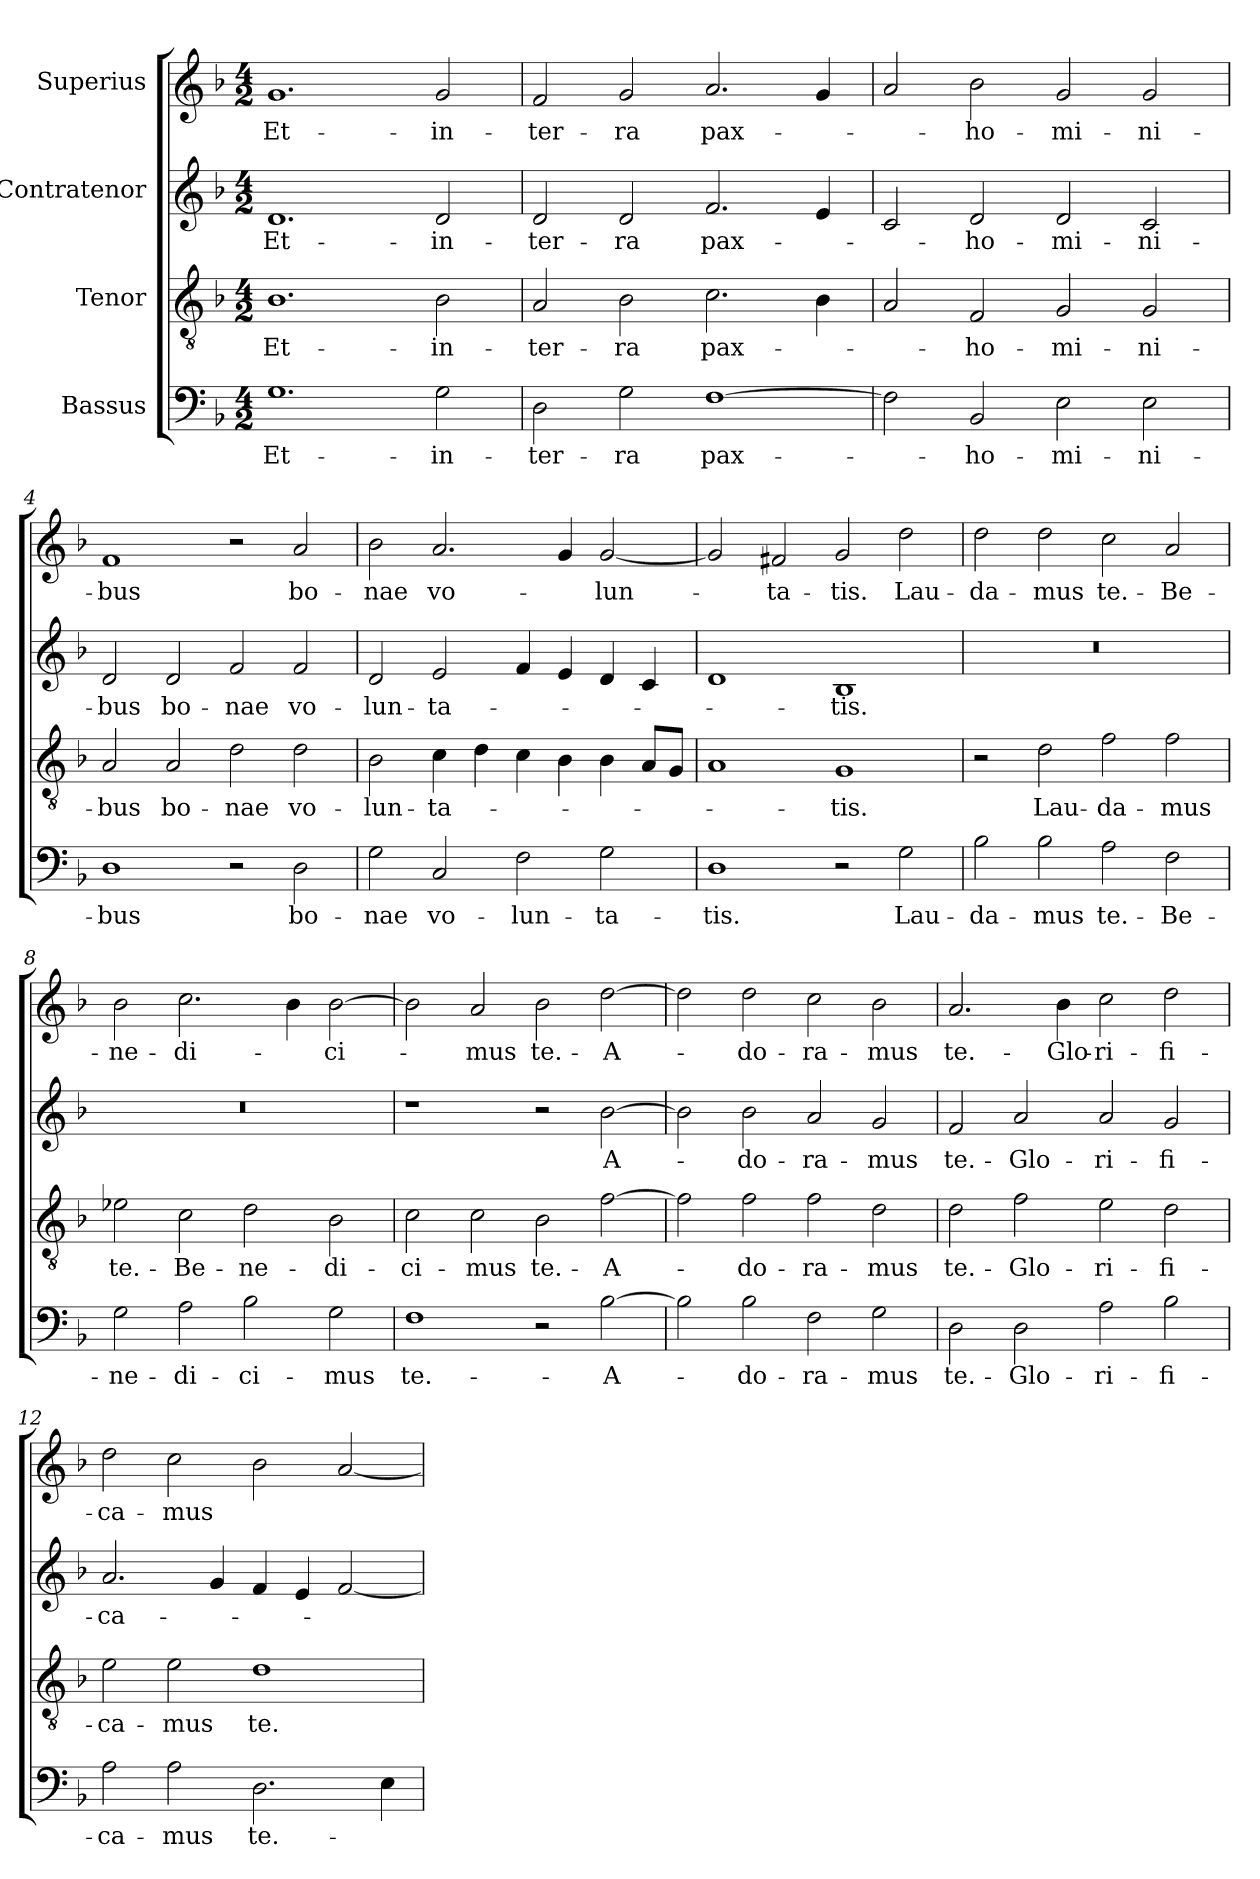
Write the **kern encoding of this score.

**kern	**text	**kern	**text	**kern	**text	**kern	**text
*part4	*part4	*part3	*part3	*part2	*part2	*part1	*part1
*staff4	*staff4	*staff3	*staff3	*staff2	*staff2	*staff1	*staff1
*I"Bassus	*	*I"Tenor	*	*I"Contratenor	*	*I"Superius	*
*clefF4	*	*clefGv2	*	*clefG2	*	*clefG2	*
*k[b-]	*	*k[b-]	*	*k[b-]	*	*k[b-]	*
*M4/2	*	*M4/2	*	*M4/2	*	*M4/2	*
=1	=1	=1	=1	=1	=1	=1	=1
1.G\	Et-	1.B-\	Et-	1.d/	Et-	1.g/	Et-
2G\	in-	2B-\	in-	2d/	in-	2g/	in-
=2	=2	=2	=2	=2	=2	=2	=2
2D\	ter-	2A/	ter-	2d/	ter-	2f/	ter-
2G\	-ra	2B-\	-ra	2d/	-ra	2g/	-ra
[1F\	pax-	2.c\	pax-	2.f/	pax-	2.a/	pax-
.	.	4B-\	.	4e/	.	4g/	.
=3	=3	=3	=3	=3	=3	=3	=3
2F\]	.	2A/	.	2c/	.	2a/	.
2BB-/	ho-	2F/	ho-	2d/	ho-	2b-\	ho-
2E\	-mi-	2G/	-mi-	2d/	-mi-	2g/	-mi-
2E\	-ni-	2G/	-ni-	2c/	-ni-	2g/	-ni-
=4	=4	=4	=4	=4	=4	=4	=4
1D\	-bus	2A/	-bus	2d/	-bus	1f/	-bus
.	.	2A/	bo-	2d/	bo-	.	.
2r	.	2d\	-nae	2f/	-nae	2r	.
2D\	bo-	2d\	vo-	2f/	vo-	2a/	bo-
=5	=5	=5	=5	=5	=5	=5	=5
2G\	-nae	2B-\	-lun-	2d/	-lun-	2b-\	-nae
2C/	vo-	4c\	-ta-	2e/	-ta-	2.a/	vo-
.	.	4d\	.	.	.	.	.
2F\	-lun-	4c\	.	4f/	.	.	.
.	.	4B-\	.	4e/	.	4g/	.
2G\	-ta-	4B-\	.	4d/	.	[2g/	-lun-
.	.	8A/L	.	4c/	.	.	.
.	.	8G/J	.	.	.	.	.
=6	=6	=6	=6	=6	=6	=6	=6
1D\	-tis.	1A/	.	1d/	.	2g/]	.
.	.	.	.	.	.	2f#X/	-ta-
2r	.	1G/	-tis.	1B-/	-tis.	2g/	-tis.
2G\	Lau-	.	.	.	.	2dd\	Lau-
=7	=7	=7	=7	=7	=7	=7	=7
2B-\	-da-	2r	.	0r	.	2dd\	-da-
2B-\	-mus	2d\	Lau-	.	.	2dd\	-mus
2A\	te.-	2f\	-da-	.	.	2cc\	te.-
2F\	Be-	2f\	-mus	.	.	2a/	Be-
=8	=8	=8	=8	=8	=8	=8	=8
2G\	-ne-	2e-X\	te.-	0r	.	2b-\	-ne-
2A\	-di-	2c\	Be-	.	.	2.cc\	-di-
2B-\	-ci-	2d\	-ne-	.	.	.	.
.	.	.	.	.	.	4b-\	.
2G\	-mus	2B-\	-di-	.	.	[2b-\	-ci-
=9	=9	=9	=9	=9	=9	=9	=9
1F\	te.-	2c\	-ci-	1r	.	2b-\]	.
.	.	2c\	-mus	.	.	2a/	-mus
2r	.	2B-\	te.-	2r	.	2b-\	te.-
[2B-\	A-	[2f\	A-	[2b-\	A-	[2dd\	A-
=10	=10	=10	=10	=10	=10	=10	=10
2B-\]	.	2f\]	.	2b-\]	.	2dd\]	.
2B-\	-do-	2f\	-do-	2b-\	-do-	2dd\	-do-
2F\	-ra-	2f\	-ra-	2a/	-ra-	2cc\	-ra-
2G\	-mus	2d\	-mus	2g/	-mus	2b-\	-mus
=11	=11	=11	=11	=11	=11	=11	=11
2D\	te.-	2d\	te.-	2f/	te.-	2.a/	te.-
2D\	Glo-	2f\	Glo-	2a/	Glo-	.	.
.	.	.	.	.	.	4b-\	Glo-
2A\	-ri-	2e\	-ri-	2a/	-ri-	2cc\	-ri-
2B-\	-fi-	2d\	-fi-	2g/	-fi-	2dd\	-fi-
=12	=12	=12	=12	=12	=12	=12	=12
2A\	-ca-	2e\	-ca-	2.a/	-ca-	2dd\	-ca-
2A\	-mus	2e\	-mus	.	.	2cc\	-mus
.	.	.	.	4g/	.	.	.
2.D\	te.-	1d\	te.-	4f/	.	2b-\	.
.	.	.	.	4e/	.	.	.
.	.	.	.	[2f/	.	[2a/	.
4E\	.	.	.	.	.	.	.
=	=	=	=	=	=	=	=
*-	*-	*-	*-	*-	*-	*-	*-
